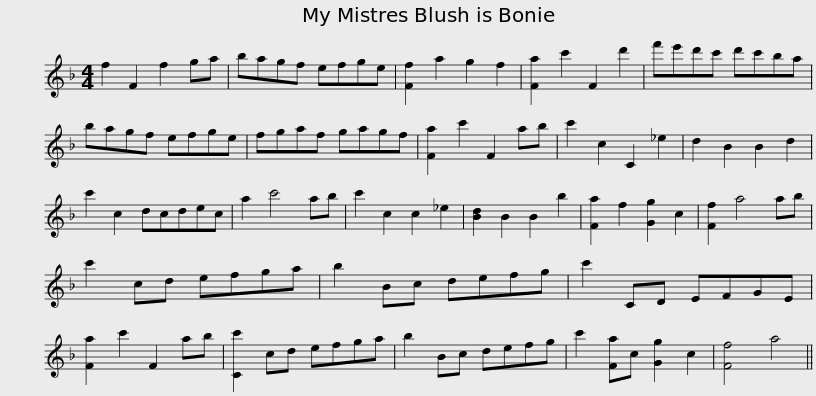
X:1
L:1/8
M:4/4
I:linebreak $
K:F
V:1 treble
V:1
 f2 F2 f2 ga | bagf efge | [Ff]2 a2 g2 f2 | [Fa]2 c'2 F2 d'2 | f'e'd'c' d'c'ba | %5
 bagf efge |$ fgaf gagf | [Fa]2 c'2 F2 ab | c'2 c2 C2 _e2 | d2 B2 B2 d2 | %10
 c'2 c2 dcdec | a2 c'4 ab | c'2 c2 c2 _e2 |$ [Bd]2 B2 B2 b2 | [Fa]2 f2 [Gg]2 c2 | %15
 [Ff]2 a4 ab | c'2 cd efga | b2 Bc defg | c'2 CD EFGE | [Fa]2 c'2 F2 ab |$ %20
 [Cc']2 cd efga | b2 Bc defg | c'2 [Fa]c [Gg]2 c2 | [Ff]4 a4 || %24
